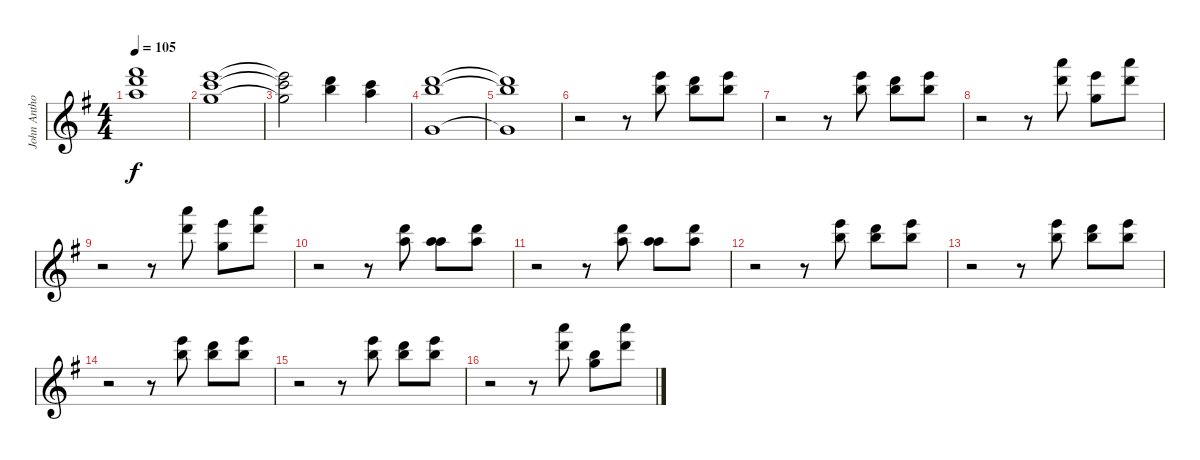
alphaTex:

\track ("John Anthony Keyboards" "John Antho") {instrument rockorgan}
\staff {score}
\tuning (E4 B3 G3 D3 A2 E2) {hide}
\ts (4 4)
\tempo 105
\clef g2
\ks g
(26.1{t} 27.2{t} 26.3{t}).1{dy f} |
(24.1 25.2 24.3).1 |
(24.1{t} 25.2{t} 24.3{t}).2 (22.1 28.3).4 (17.1 29.3).4 |
(27.2 28.3 17.4).1 |
(27.2{t} 28.3{t} 17.4{t}).1 |
r.2{volume 7 balance 16} r.8 (24.1 24.2).8 (22.1 24.2).8 (24.1 24.2).8 |
r.2 r.8 (24.1 24.2).8 (22.1 24.2).8 (24.1 24.2).8 |
r.2 r.8 (29.1 27.2).8 (24.1 20.2).8 (29.1 27.2).8 |
r.2 r.8 (29.1 27.2).8 (24.1 20.2).8 (29.1 27.2).8 |
r.2 r.8 (17.1 27.2).8 (17.1 22.2).8 (17.1 27.2).8 |
r.2 r.8 (17.1 27.2).8 (17.1 22.2).8 (17.1 27.2).8 |
r.2 r.8 (24.1 24.2).8 (22.1 24.2).8 (24.1 24.2).8 |
r.2 r.8 (24.1 24.2).8 (22.1 24.2).8 (24.1 24.2).8 |
r.2 r.8 (24.1 24.2).8 (22.1 24.2).8 (24.1 24.2).8 |
r.2 r.8 (24.1 24.2).8 (22.1 24.2).8 (24.1 24.2).8 |
r.2 r.8 (29.1 27.2).8 (19.1 20.2).8 (29.1 27.2).8
